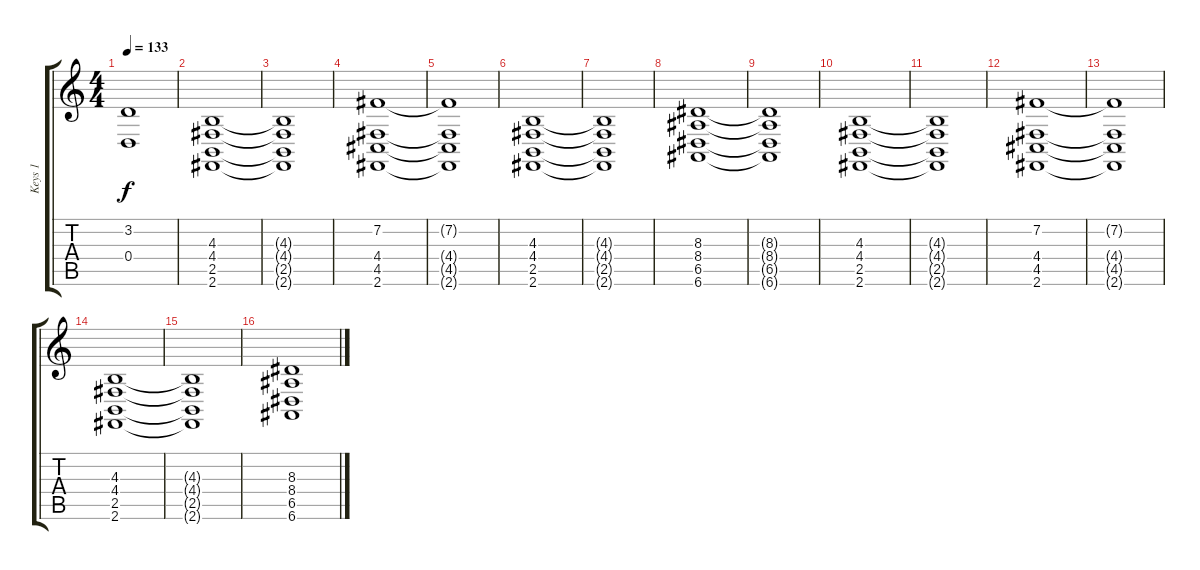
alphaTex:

\track ("Keys 1" "Keys 1") {instrument synthstrings2}
\staff {score tabs}
\tuning (E4 B3 G3 D3 A2 E2) {hide}
\ts (4 4)
\tempo 133
\clef g2
\ks c
(3.2 0.4).1{dy f} |
(4.3 4.4 2.5 2.6).1 |
(4.3{t} 4.4{t} 2.5{t} 2.6{t}).1 |
(7.2 4.4 4.5 2.6).1 |
(7.2{t} 4.4{t} 4.5{t} 2.6{t}).1 |
(4.3 4.4 2.5 2.6).1 |
(4.3{t} 4.4{t} 2.5{t} 2.6{t}).1 |
(8.3 8.4 6.5 6.6).1 |
(8.3{t} 8.4{t} 6.5{t} 6.6{t}).1 |
(4.3 4.4 2.5 2.6).1 |
(4.3{t} 4.4{t} 2.5{t} 2.6{t}).1 |
(7.2 4.4 4.5 2.6).1 |
(7.2{t} 4.4{t} 4.5{t} 2.6{t}).1 |
(4.3 4.4 2.5 2.6).1 |
(4.3{t} 4.4{t} 2.5{t} 2.6{t}).1 |
(8.3 8.4 6.5 6.6).1
